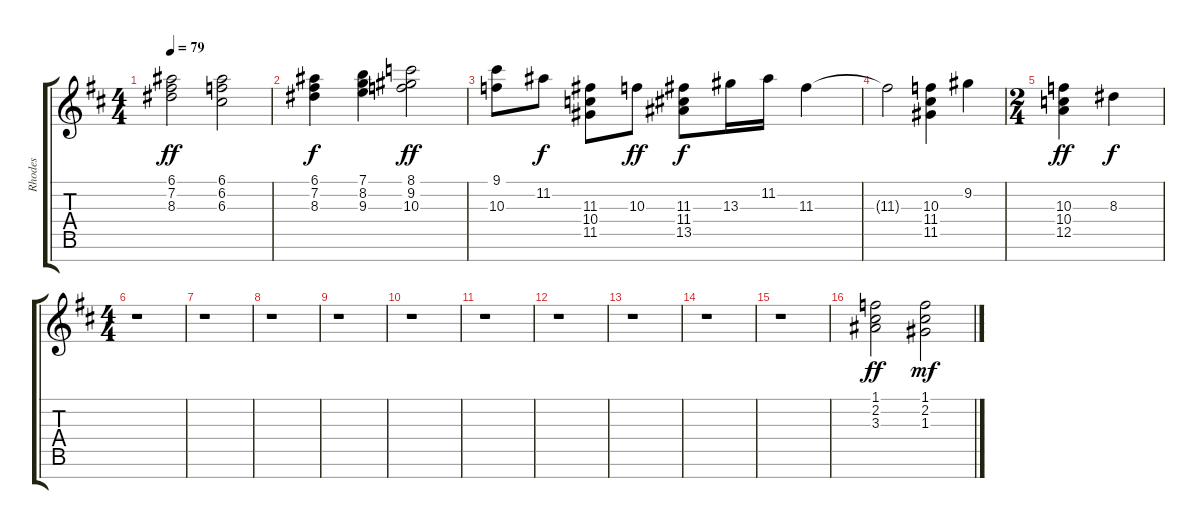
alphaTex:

\track ("Rhodes" "Rhodes") {instrument electricguitarjazz}
\staff {score tabs}
\tuning (E4 B3 G3 D3 A2 E2 B1) {hide}
\ts (4 4)
\tempo 79
\clef g2
\ks d
(6.1 7.2 8.3).2{dy ff} (6.1 6.2 6.3).2 |
(6.1 7.2 8.3).4{dy f} (7.1 8.2 9.3).4 (8.1 9.2 10.3).2{dy ff} |
(9.1 10.3).8 11.2.8{dy f} (11.3 10.4 11.5).8 10.3.8{dy ff} (11.3 11.4 13.5).8{dy f} 13.3.16 11.2.16 11.3.4 |
11.3{t}.2 (10.3 11.4 11.5).4 9.2.4 |
\ts (2 4)
(10.3 10.4 12.5).4{dy ff} 8.3.4{dy f} |
\ts (4 4)
r.1 |
r.1 |
r.1 |
r.1 |
r.1 |
r.1 |
r.1 |
r.1 |
r.1 |
r.1 |
(1.1 2.2 3.3).2{dy ff} (1.1 2.2 1.3).2{dy mf}
